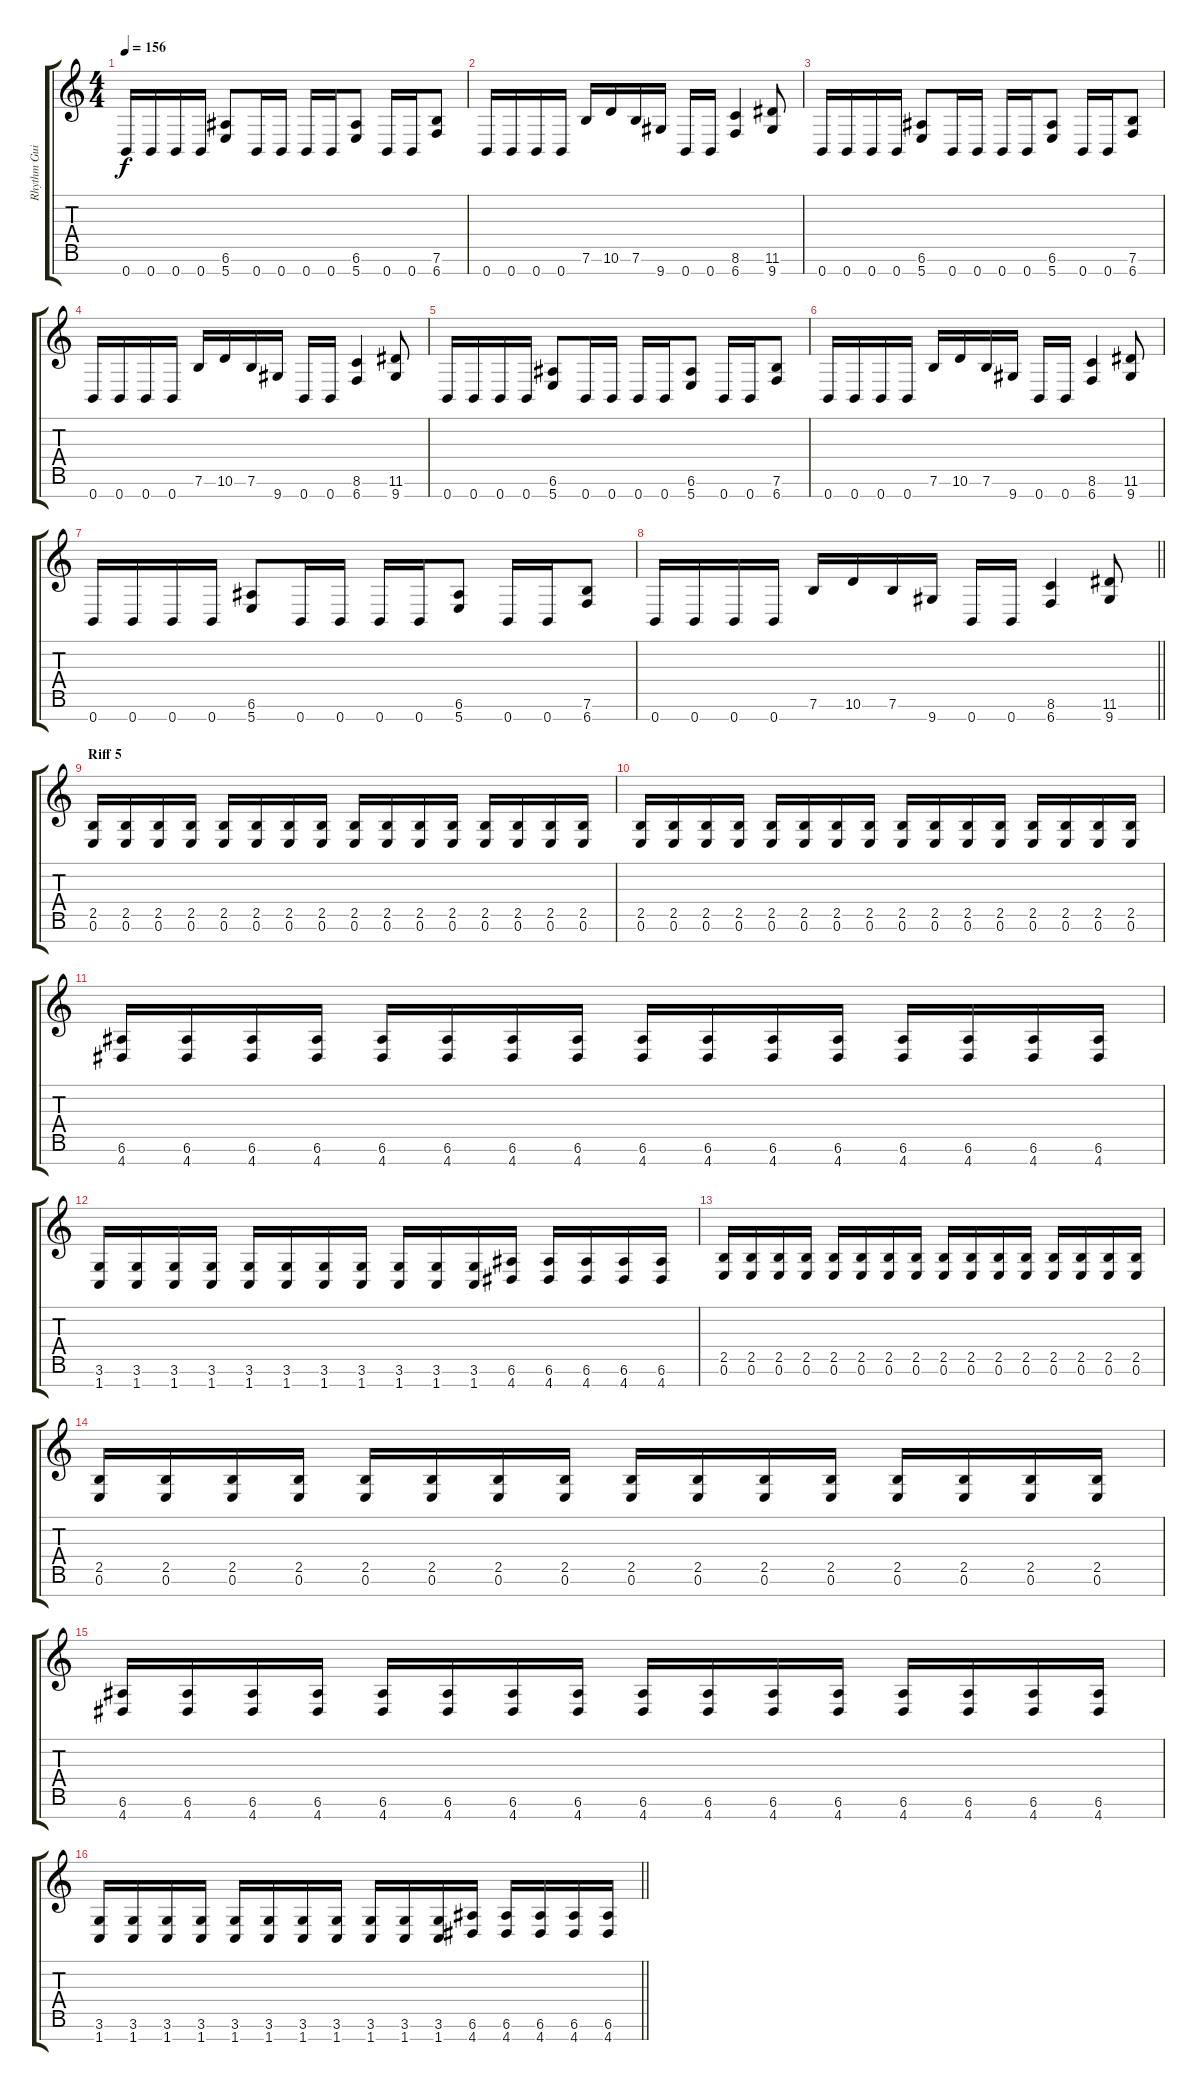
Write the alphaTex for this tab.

\track ("Rhythm Guitar 2" "Rhythm Gui") {instrument overdrivenguitar}
\staff {score tabs}
\tuning (E4 B3 G3 D3 A2 E2 B1) {hide}
\ts (4 4)
\tempo 156
\clef g2
\ks c
0.7.16{dy f} 0.7.16 0.7.16 0.7.16 (6.6 5.7).8 0.7.16 0.7.16 0.7.16 0.7.16 (6.6 5.7).8 0.7.16 0.7.16 (7.6 6.7).8 |
0.7.16 0.7.16 0.7.16 0.7.16 7.6.16 10.6.16 7.6.16 9.7.16 0.7.16 0.7.16 (8.6 6.7).4 (11.6 9.7).8 |
0.7.16 0.7.16 0.7.16 0.7.16 (6.6 5.7).8 0.7.16 0.7.16 0.7.16 0.7.16 (6.6 5.7).8 0.7.16 0.7.16 (7.6 6.7).8 |
0.7.16 0.7.16 0.7.16 0.7.16 7.6.16 10.6.16 7.6.16 9.7.16 0.7.16 0.7.16 (8.6 6.7).4 (11.6 9.7).8 |
0.7.16 0.7.16 0.7.16 0.7.16 (6.6 5.7).8 0.7.16 0.7.16 0.7.16 0.7.16 (6.6 5.7).8 0.7.16 0.7.16 (7.6 6.7).8 |
0.7.16 0.7.16 0.7.16 0.7.16 7.6.16 10.6.16 7.6.16 9.7.16 0.7.16 0.7.16 (8.6 6.7).4 (11.6 9.7).8 |
0.7.16 0.7.16 0.7.16 0.7.16 (6.6 5.7).8 0.7.16 0.7.16 0.7.16 0.7.16 (6.6 5.7).8 0.7.16 0.7.16 (7.6 6.7).8 |
\barLineRight lightlight
0.7.16 0.7.16 0.7.16 0.7.16 7.6.16 10.6.16 7.6.16 9.7.16 0.7.16 0.7.16 (8.6 6.7).4 (11.6 9.7).8 |
\section ("" "Riff 5")
(2.5 0.6).16 (2.5 0.6).16 (2.5 0.6).16 (2.5 0.6).16 (2.5 0.6).16 (2.5 0.6).16 (2.5 0.6).16 (2.5 0.6).16 (2.5 0.6).16 (2.5 0.6).16 (2.5 0.6).16 (2.5 0.6).16 (2.5 0.6).16 (2.5 0.6).16 (2.5 0.6).16 (2.5 0.6).16 |
(2.5 0.6).16 (2.5 0.6).16 (2.5 0.6).16 (2.5 0.6).16 (2.5 0.6).16 (2.5 0.6).16 (2.5 0.6).16 (2.5 0.6).16 (2.5 0.6).16 (2.5 0.6).16 (2.5 0.6).16 (2.5 0.6).16 (2.5 0.6).16 (2.5 0.6).16 (2.5 0.6).16 (2.5 0.6).16 |
(6.6 4.7).16 (6.6 4.7).16 (6.6 4.7).16 (6.6 4.7).16 (6.6 4.7).16 (6.6 4.7).16 (6.6 4.7).16 (6.6 4.7).16 (6.6 4.7).16 (6.6 4.7).16 (6.6 4.7).16 (6.6 4.7).16 (6.6 4.7).16 (6.6 4.7).16 (6.6 4.7).16 (6.6 4.7).16 |
(3.6 1.7).16 (3.6 1.7).16 (3.6 1.7).16 (3.6 1.7).16 (3.6 1.7).16 (3.6 1.7).16 (3.6 1.7).16 (3.6 1.7).16 (3.6 1.7).16 (3.6 1.7).16 (3.6 1.7).16 (6.6 4.7).16 (6.6 4.7).16 (6.6 4.7).16 (6.6 4.7).16 (6.6 4.7).16 |
(2.5 0.6).16 (2.5 0.6).16 (2.5 0.6).16 (2.5 0.6).16 (2.5 0.6).16 (2.5 0.6).16 (2.5 0.6).16 (2.5 0.6).16 (2.5 0.6).16 (2.5 0.6).16 (2.5 0.6).16 (2.5 0.6).16 (2.5 0.6).16 (2.5 0.6).16 (2.5 0.6).16 (2.5 0.6).16 |
(2.5 0.6).16 (2.5 0.6).16 (2.5 0.6).16 (2.5 0.6).16 (2.5 0.6).16 (2.5 0.6).16 (2.5 0.6).16 (2.5 0.6).16 (2.5 0.6).16 (2.5 0.6).16 (2.5 0.6).16 (2.5 0.6).16 (2.5 0.6).16 (2.5 0.6).16 (2.5 0.6).16 (2.5 0.6).16 |
(6.6 4.7).16 (6.6 4.7).16 (6.6 4.7).16 (6.6 4.7).16 (6.6 4.7).16 (6.6 4.7).16 (6.6 4.7).16 (6.6 4.7).16 (6.6 4.7).16 (6.6 4.7).16 (6.6 4.7).16 (6.6 4.7).16 (6.6 4.7).16 (6.6 4.7).16 (6.6 4.7).16 (6.6 4.7).16 |
\barLineRight lightlight
(3.6 1.7).16 (3.6 1.7).16 (3.6 1.7).16 (3.6 1.7).16 (3.6 1.7).16 (3.6 1.7).16 (3.6 1.7).16 (3.6 1.7).16 (3.6 1.7).16 (3.6 1.7).16 (3.6 1.7).16 (6.6 4.7).16 (6.6 4.7).16 (6.6 4.7).16 (6.6 4.7).16 (6.6 4.7).16
